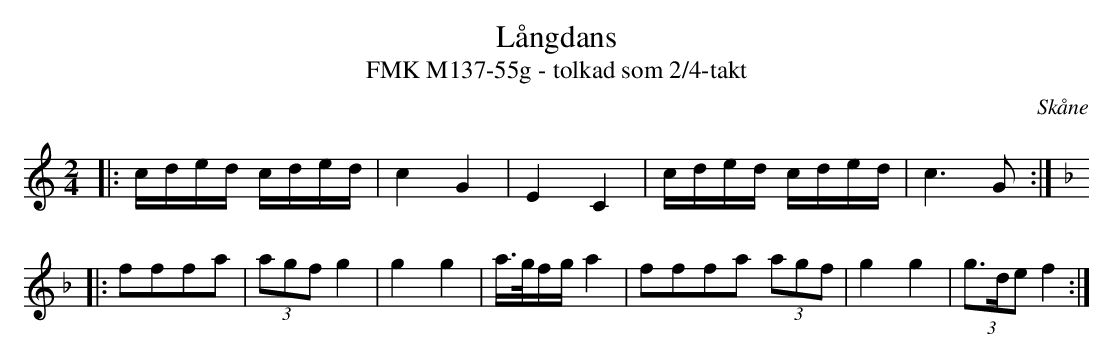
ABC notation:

X:1
T:Långdans
T:FMK M137-55g - tolkad som 2/4-takt
O:Skåne
M:2/4
L:1/16
K:C
|: cded cded | c4 G4 | E4 C4 | cded cded | c4>G4 :|
|:[K:F] f2f2f2a2 |(3a2g2f2 g4 | g4 g4 |  a>gfg a4 | f2f2f2a2 (3a2g2f2 | g4 g4 | (3g2>d2e2 f4  :|
